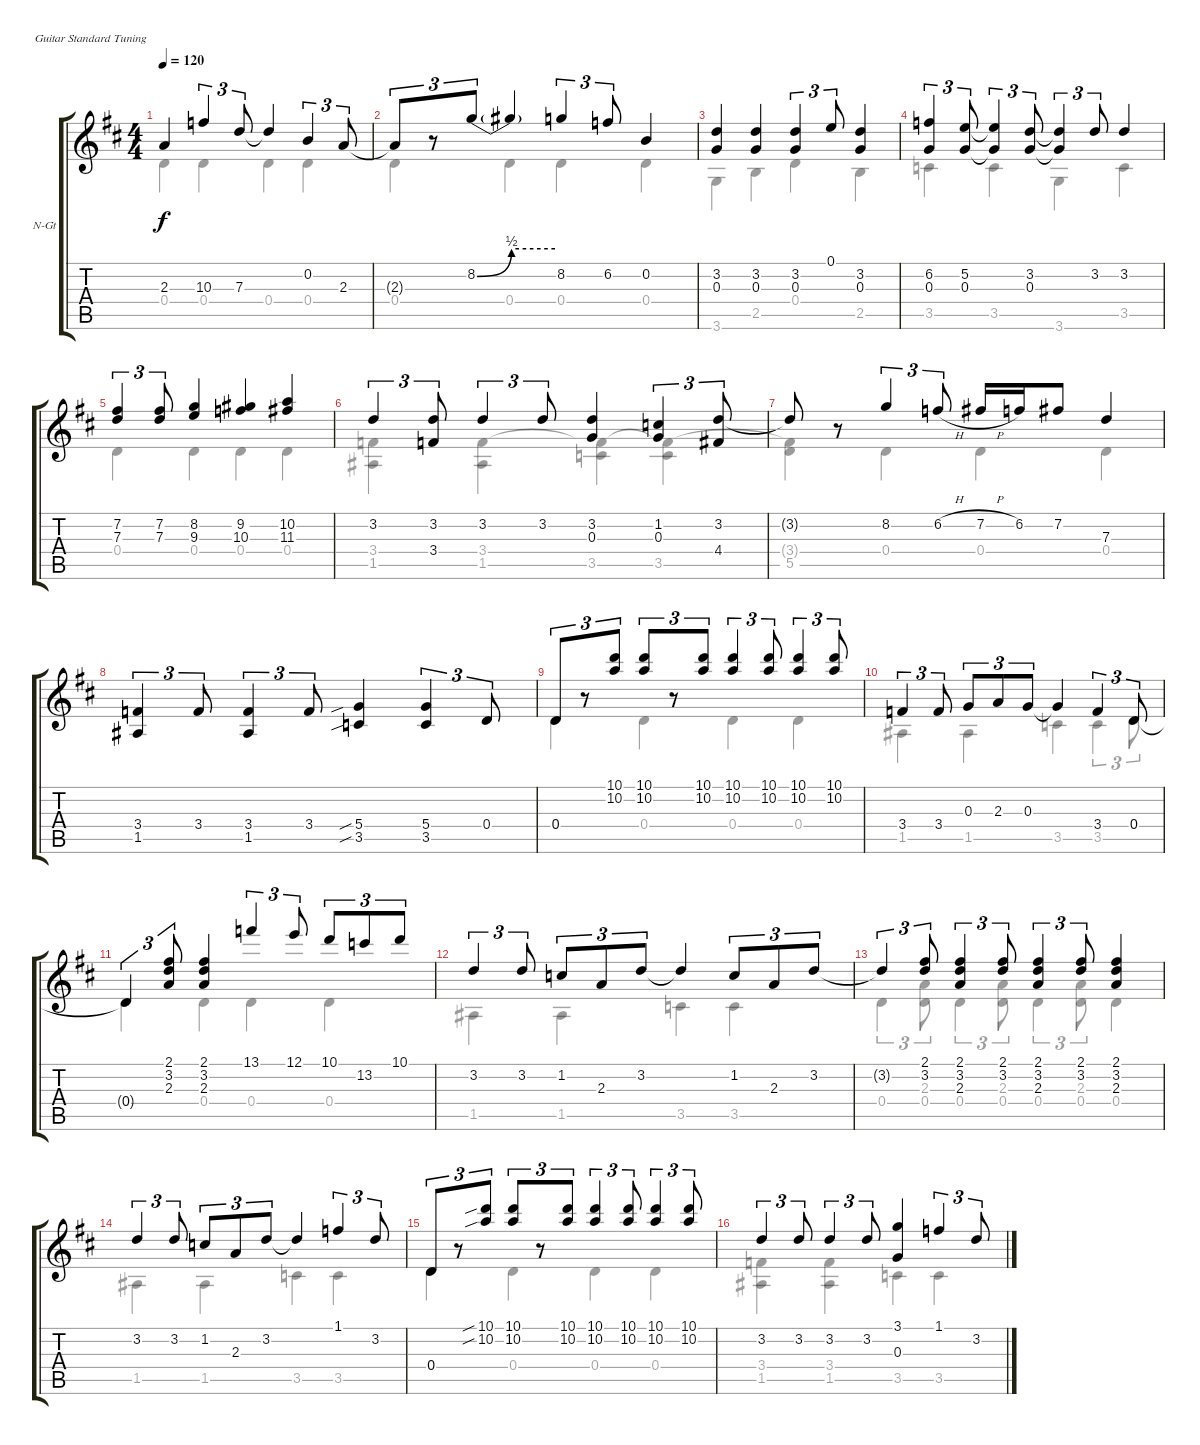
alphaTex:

\bracketExtendMode groupsimilarinstruments
\firstSystemTrackNameOrientation horizontal
\otherSystemsTrackNameOrientation horizontal
\track ("Untitled" "N-Gt") {instrument acousticguitarnylon}
\staff {score tabs}
\tuning (E4 B3 G3 D3 A2 E2)
\voice
\ts (4 4)
\tempo 120
\clef g2
\ks d
2.3{t}.4{dy f} 10.3.4{tu (3 2)} 7.3.8{tu (3 2)} 7.3{t}.4 0.2.4{tu (3 2)} 2.3.8{tu (3 2)} |
2.3{t}.8{tu (3 2)} r.8{tu (3 2)} 8.2{be (bend 0 0 60 2)}.8{tu (3 2)} 8.2{be (hold 0 2 60 2) t}.4 8.2.4{tu (3 2)} 6.2.8{tu (3 2)} 0.2.4 |
(3.2 0.3).4 (3.2 0.3).4 (3.2 0.3).4{tu (3 2)} 0.1.8{tu (3 2)} (3.2 0.3).4 |
(6.2 0.3).4{tu (3 2)} (5.2 0.3).8{tu (3 2)} (5.2{t} 0.3{t}).4{tu (3 2)} (3.2 0.3).8{tu (3 2)} (3.2{t} 0.3{t}).4{tu (3 2)} 3.2.8{tu (3 2)} 3.2.4 |
(7.2 7.3).4{tu (3 2)} (7.2 7.3).8{tu (3 2)} (8.2 9.3).4 (9.2 10.3).4 (10.2 11.3).4 |
3.2.4{tu (3 2)} (3.2 3.4).8{tu (3 2)} 3.2.4{tu (3 2)} 3.2.8{tu (3 2)} (3.2 0.3).4 (1.2 0.3).4{tu (3 2)} (3.2 4.4).8{tu (3 2)} |
3.2{t}.8 r.8 8.2.4{tu (3 2)} 6.2{h}.8{tu (3 2)} 7.2{h}.16 6.2.16 7.2.8 7.3.4 |
(3.4 1.5).4{tu (3 2)} 3.4.8{tu (3 2)} (3.4 1.5).4{tu (3 2)} 3.4.8{tu (3 2)} (5.4{sib} 3.5{sib}).4 (5.4 3.5).4{tu (3 2)} 0.4.8{tu (3 2)} |
0.4.8{tu (3 2)} r.8{tu (3 2)} (10.1 10.2).8{tu (3 2)} (10.1 10.2).8{tu (3 2)} r.8{tu (3 2)} (10.1 10.2).8{tu (3 2)} (10.1 10.2).4{tu (3 2)} (10.1 10.2).8{tu (3 2)} (10.1 10.2).4{tu (3 2)} (10.1 10.2).8{tu (3 2)} |
3.4.4{tu (3 2)} 3.4.8{tu (3 2)} 0.3.8{tu (3 2)} 2.3.8{tu (3 2)} 0.3.8{tu (3 2)} 0.3{t}.4 3.4.4{tu (3 2)} 0.4.8{tu (3 2)} |
0.4{t}.4{tu (3 2)} (2.1 3.2 2.3).8{tu (3 2)} (2.1 3.2 2.3).4 13.1.4{tu (3 2)} 12.1.8{tu (3 2)} 10.1.8{tu (3 2)} 13.2.8{tu (3 2)} 10.1.8{tu (3 2)} |
3.2.4{tu (3 2)} 3.2.8{tu (3 2)} 1.2.8{tu (3 2)} 2.3.8{tu (3 2)} 3.2.8{tu (3 2)} 3.2{t}.4 1.2.8{tu (3 2)} 2.3.8{tu (3 2)} 3.2.8{tu (3 2)} |
3.2{t}.4{tu (3 2)} (2.1 3.2).8{tu (3 2)} (2.1 3.2 2.3).4{tu (3 2)} (2.1 3.2).8{tu (3 2)} (2.1 3.2 2.3).4{tu (3 2)} (2.1 3.2).8{tu (3 2)} (2.1 3.2 2.3).4 |
3.2.4{tu (3 2)} 3.2.8{tu (3 2)} 1.2.8{tu (3 2)} 2.3.8{tu (3 2)} 3.2.8{tu (3 2)} 3.2{t}.4 1.1.4{tu (3 2)} 3.2.8{tu (3 2)} |
0.4.8{tu (3 2)} r.8{tu (3 2)} (10.1{sib} 10.2{sib}).8{tu (3 2)} (10.1 10.2).8{tu (3 2)} r.8{tu (3 2)} (10.1 10.2).8{tu (3 2)} (10.1 10.2).4{tu (3 2)} (10.1 10.2).8{tu (3 2)} (10.1 10.2).4{tu (3 2)} (10.1 10.2).8{tu (3 2)} |
3.2.4{tu (3 2)} 3.2.8{tu (3 2)} 3.2.4{tu (3 2)} 3.2.8{tu (3 2)} (3.1 0.3).4 1.1.4{tu (3 2)} 3.2.8{tu (3 2)}
\voice
\clef g2
\ottava regular
\simile none
\ks d
0.4.4{dy f} 0.4.4 0.4.4 0.4.4 |
0.4.4 0.4.4 0.4.4 0.4.4 |
3.6.4 2.5.4 0.4.4 2.5.4 |
3.5.4 3.5.4 3.6.4 3.5.4 |
0.4.4 0.4.4 0.4.4 0.4.4 |
(3.4 1.5).4 (3.4 1.5).4 (3.5 3.4{t}).4 (3.5 3.4{t}).4 |
(3.4{t} 5.5).4 0.4.4 0.4.4 0.4.4 |
|
0.4.4 0.4.4 0.4.4 0.4.4 |
1.5.4 1.5.4 3.5.4 3.5.4{tu (3 2)} 0.4.8{tu (3 2)} |
0.4.4 0.4.4 0.4.4 0.4.4 |
1.5.4 1.5.4 3.5.4 3.5.4 |
0.4.4{tu (3 2)} (2.3 0.4).8{tu (3 2)} 0.4.4{tu (3 2)} (2.3 0.4).8{tu (3 2)} 0.4.4{tu (3 2)} (2.3 0.4).8{tu (3 2)} 0.4.4 |
1.5.4 1.5.4 3.5.4 3.5.4 |
0.4.4 0.4.4 0.4.4 0.4.4 |
(3.4 1.5).4 (3.4 1.5).4 3.5.4 3.5.4
